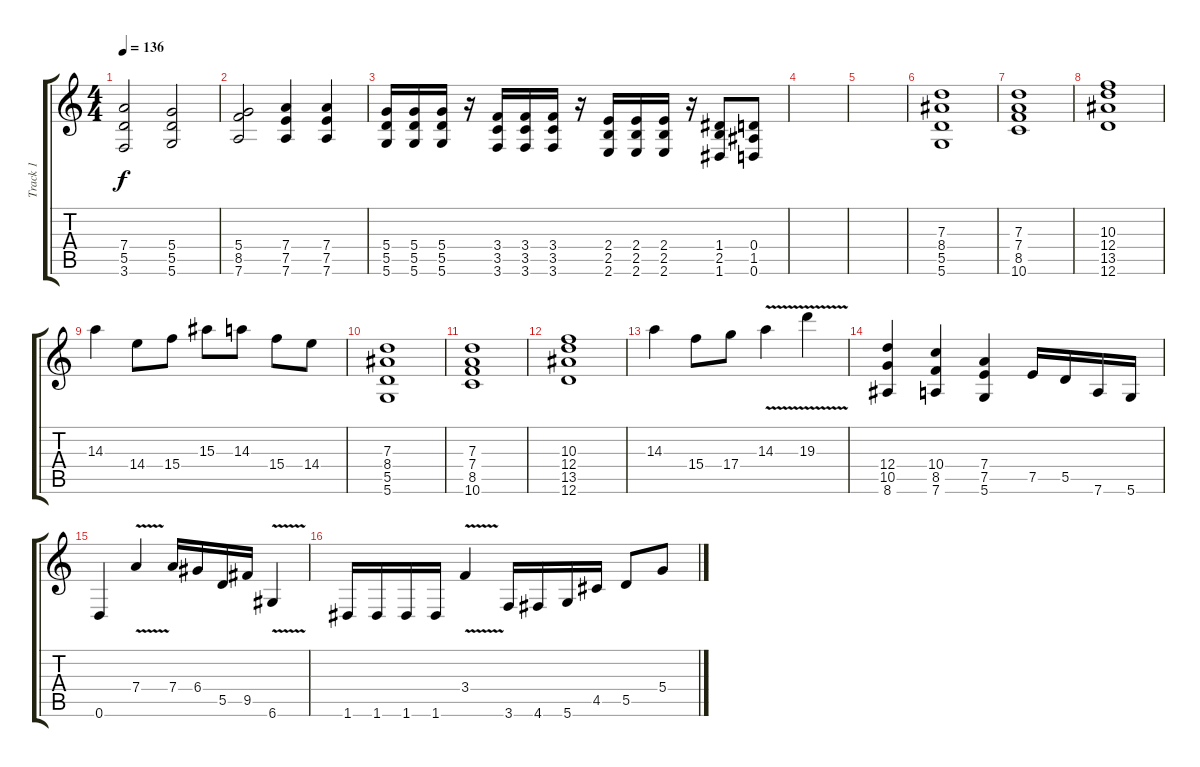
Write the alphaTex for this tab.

\track ("Track 1" "Track 1") {instrument overdrivenguitar}
\staff {score tabs}
\tuning (E4 B3 G3 D3 A2 D2) {hide}
\ts (4 4)
\tempo 136
\clef g2
\ks c
(7.4 5.5 3.6).2{dy f} (5.4 5.5 5.6).2 |
(5.4 8.5 7.6).2 (7.4 7.5 7.6).4 (7.4 7.5 7.6).4 |
(5.4 5.5 5.6).16 (5.4 5.5 5.6).16 (5.4 5.5 5.6).16 r.16 (3.4 3.5 3.6).16 (3.4 3.5 3.6).16 (3.4 3.5 3.6).16 r.16 (2.4 2.5 2.6).16 (2.4 2.5 2.6).16 (2.4 2.5 2.6).16 r.16 (1.4 2.5 1.6).8 (0.4 1.5 0.6).8 |
|
|
(7.3 8.4 5.5 5.6).1 |
(7.3 7.4 8.5 10.6).1 |
(10.3 12.4 13.5 12.6).1 |
14.3.4 14.4.8 15.4.8 15.3.8 14.3.8 15.4.8 14.4.8 |
(7.3 8.4 5.5 5.6).1 |
(7.3 7.4 8.5 10.6).1 |
(10.3 12.4 13.5 12.6).1 |
14.3.4 15.4.8 17.4.8 14.3{v}.4 19.3{v}.4 |
(12.4 10.5 8.6).4 (10.4 8.5 7.6).4 (7.4 7.5 5.6).4 7.5.16 5.5.16 7.6.16 5.6.16 |
0.6.4 7.4{v}.4 7.4.16 6.4.16 5.5.16 9.5.16 6.6{v}.4 |
1.6.16 1.6.16 1.6.16 1.6.16 3.4{v}.4 3.6.16 4.6.16 5.6.16 4.5.16 5.5.8 5.4.8
